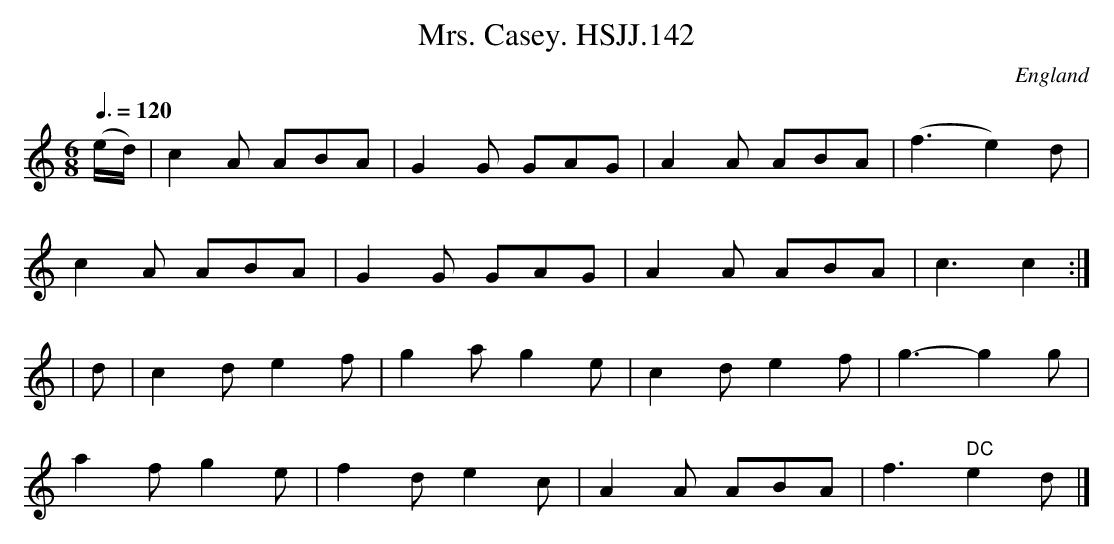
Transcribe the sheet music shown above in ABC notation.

X:1
T:Mrs. Casey. HSJJ.142
L:1/8
M:6/8
O:England
Q:3/8=120
K:C
(e/d/)|c2A ABA|G2G GAG|A2A ABA|(f3e2)d|!
c2A ABA|G2G GAG|A2A ABA|c3c2:|!
|d|c2de2f|g2ag2e|c2de2f|g3-g2g|!
a2fg2e|f2de2c|A2A ABA|f3" DC"e2d|]
